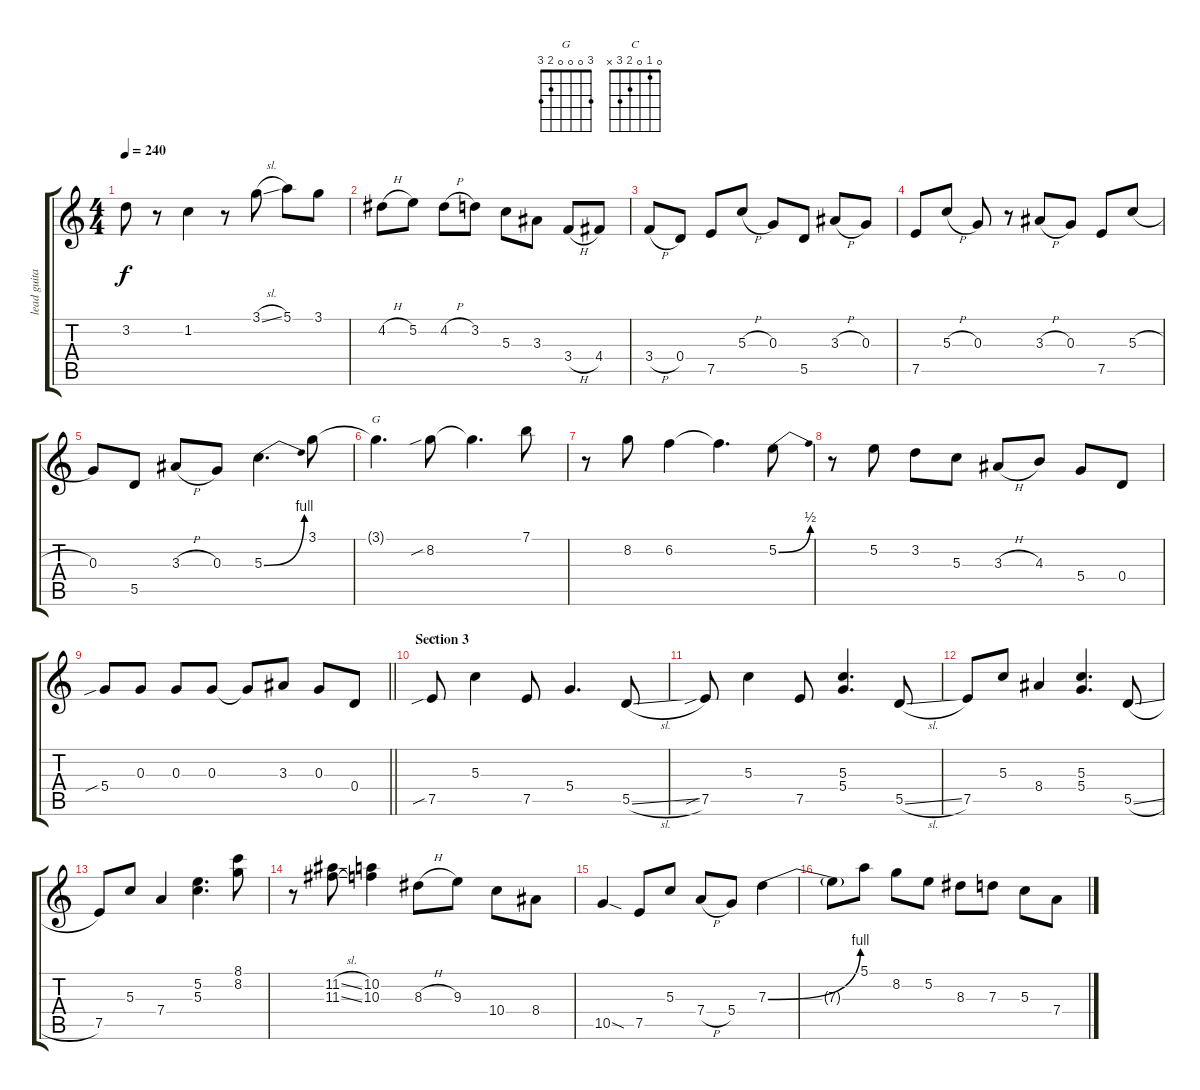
\track ("lead guitar" "lead guita") {mute instrument electricguitarclean}
\staff {score tabs}
\tuning (E4 B3 G3 D3 A2 E2) {hide}
\chord ("G" 3 0 0 0 2 3)
\chord ("C" 0 1 0 2 3 x)
\ts (4 4)
\tempo 240
\clef g2
\ks c
3.2{t}.8{dy f} r.8 1.2.4 r.8 3.1{sl}.8 5.1.8 3.1.8 |
4.2{h}.8 5.2.8 4.2{h}.8 3.2.8 5.3.8 3.3.8 3.4{h}.8 4.4.8 |
3.4{h}.8 0.4.8 7.5.8 5.3{h}.8 0.3.8 5.5.8 3.3{h}.8 0.3.8 |
7.5.8 5.3{h}.8 0.3.8 r.8 3.3{h}.8 0.3.8 7.5.8 5.3{h}.8 |
0.3.8 5.5.8 3.3{h}.8 0.3.8 5.3{be (bend 0 0 60 4)}.4{d} 3.1.8 |
3.1{t}.4{d ch "G"} 8.2{sib}.8 8.2{t}.4{d} 7.1.8 |
r.8 8.2.8 6.2.4 6.2{t}.4{d} 5.2{be (bend 0 0 60 2)}.8 |
r.8 5.2.8 3.2.8 5.3.8 3.3{h}.8 4.3.8 5.4.8 0.4.8 |
\barLineRight lightlight
5.4{sib}.8 0.3.8 0.3.8 0.3.8 0.3{t}.8 3.3.8 0.3.8 0.4.8 |
\section ("" "Section 3")
7.5{sib}.8{ch "C"} 5.3.4 7.5.8 5.4.4{d} 5.5{sl}.8 |
7.5{sib}.8 5.3.4 7.5.8 (5.3 5.4).4{d} 5.5{sl}.8 |
7.5.8 5.3.8 8.4.4 (5.3 5.4).4{d} 5.5{sl}.8 |
7.5.8 5.3.8 7.4.4 (5.2 5.3).4{d} (8.1 8.2).8 |
r.8 (11.2{sl} 11.3{sl}).8 (10.2 10.3).4 8.3{h}.8 9.3.8 10.4.8 8.4.8 |
10.5{sod}.4 7.5.8 5.3.8 7.4{h}.8 5.4.8 7.3{be (bend 0 0 60 4)}.4 |
7.3{t}.8 5.1.8 8.2.8 5.2.8 8.3.8 7.3.8 5.3.8 7.4.8
